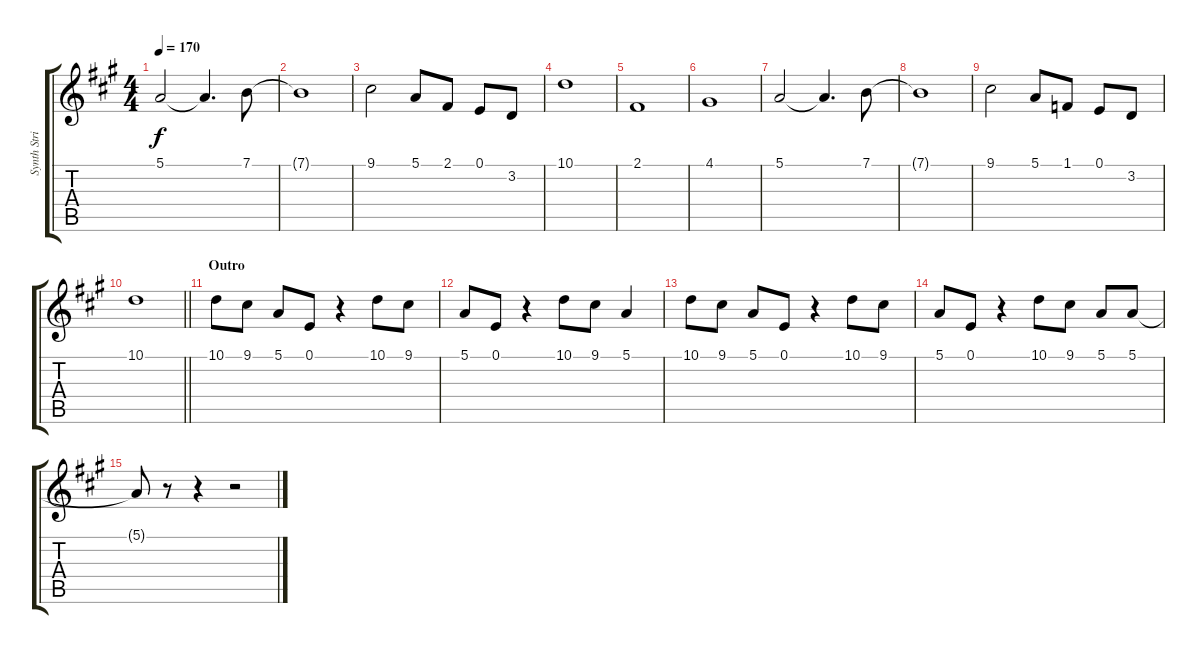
\track ("Synth Strings I" "Synth Stri") {instrument stringensemble1}
\staff {score tabs}
\tuning (E4 B3 G3 D3 A2 E2) {hide}
\ts (4 4)
\tempo 170
\clef g2
\ks a
5.1.2{dy f} 5.1{t}.4{d} 7.1.8 |
7.1{t}.1 |
9.1.2 5.1.8 2.1.8 0.1.8 3.2.8 |
10.1.1 |
2.1.1 |
4.1.1 |
5.1.2 5.1{t}.4{d} 7.1.8 |
7.1{t}.1 |
9.1.2 5.1.8 1.1.8 0.1.8 3.2.8 |
\barLineRight lightlight
10.1.1 |
\section ("" "Outro")
10.1.8 9.1.8 5.1.8 0.1.8 r.4 10.1.8 9.1.8 |
5.1.8 0.1.8 r.4 10.1.8 9.1.8 5.1.4 |
10.1.8 9.1.8 5.1.8 0.1.8 r.4 10.1.8 9.1.8 |
5.1.8 0.1.8 r.4 10.1.8 9.1.8 5.1.8 5.1.8 |
5.1{t}.8 r.8 r.4 r.2
